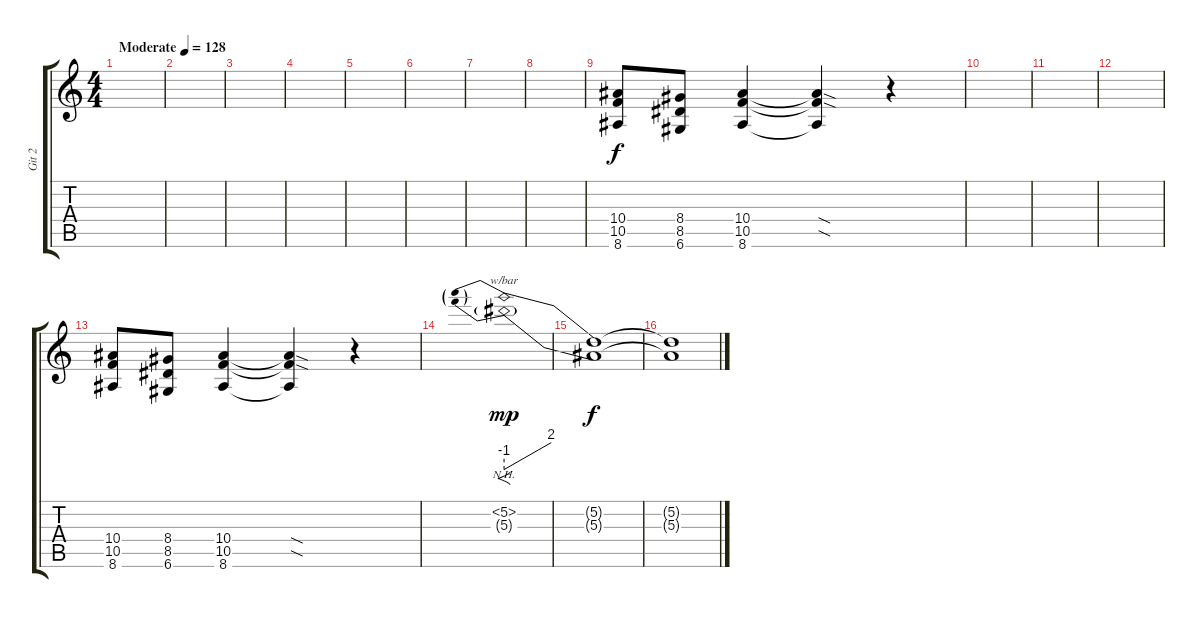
\track ("Git 2" "Git 2") {instrument distortionguitar}
\staff {score tabs}
\tuning (D4 A3 F3 C3 G2 D2) {hide}
\ts (4 4)
\tempo (128 "Moderate")
\clef g2
\ks c
|
|
|
|
|
|
|
|
(10.4 10.5 8.6).8 (8.4 8.5 6.6).8 (10.4 10.5 8.6).4 (10.4{sod t} 10.5{sod t} 8.6{t}).4 r.4 |
|
|
|
(10.4 10.5 8.6).8 (8.4 8.5 6.6).8 (10.4 10.5 8.6).4 (10.4{sod t} 10.5{sod t} 8.6{t}).4 r.4 |
(5.2{nh} 5.3{nh g}).1{f tbe (predivedive default 0 -4 60 8) dy mp} |
(5.2{t} 5.3{t}).1{dy f} |
(5.2{t} 5.3{t}).1
